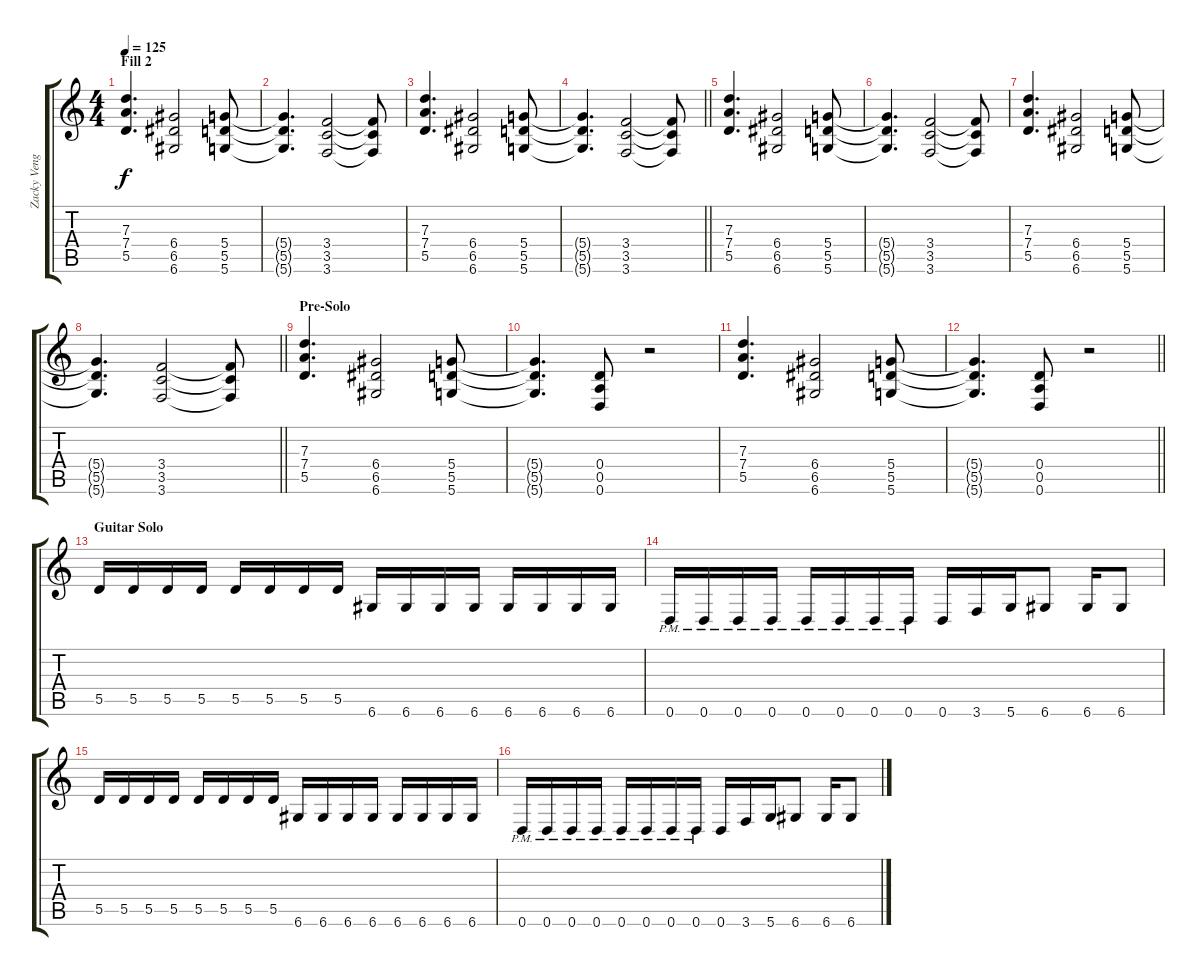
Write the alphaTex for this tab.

\track ("Zacky Vengeance" "Zacky Veng") {instrument distortionguitar}
\staff {score tabs}
\tuning (E4 B3 G3 D3 A2 D2) {hide}
\ts (4 4)
\section ("" "Fill 2")
\tempo 125
\clef g2
\ks c
(7.3 7.4 5.5).4{d dy f instrument distortionguitar} (6.4 6.5 6.6).2 (5.4 5.5 5.6).8 |
(5.4{t} 5.5{t} 5.6{t}).4{d} (3.4 3.5 3.6).2 (3.4{t} 3.5{t} 3.6{t}).8 |
(7.3 7.4 5.5).4{d} (6.4 6.5 6.6).2 (5.4 5.5 5.6).8 |
\barLineRight lightlight
(5.4{t} 5.5{t} 5.6{t}).4{d} (3.4 3.5 3.6).2 (3.4{t} 3.5{t} 3.6{t}).8 |
(7.3 7.4 5.5).4{d instrument distortionguitar} (6.4 6.5 6.6).2 (5.4 5.5 5.6).8 |
(5.4{t} 5.5{t} 5.6{t}).4{d} (3.4 3.5 3.6).2 (3.4{t} 3.5{t} 3.6{t}).8 |
(7.3 7.4 5.5).4{d} (6.4 6.5 6.6).2 (5.4 5.5 5.6).8 |
\barLineRight lightlight
(5.4{t} 5.5{t} 5.6{t}).4{d} (3.4 3.5 3.6).2 (3.4{t} 3.5{t} 3.6{t}).8 |
\section ("" "Pre-Solo")
(7.3 7.4 5.5).4{d} (6.4 6.5 6.6).2 (5.4 5.5 5.6).8 |
(5.4{t} 5.5{t} 5.6{t}).4{d} (0.4 0.5 0.6).8 r.2 |
(7.3 7.4 5.5).4{d} (6.4 6.5 6.6).2 (5.4 5.5 5.6).8 |
\barLineRight lightlight
(5.4{t} 5.5{t} 5.6{t}).4{d} (0.4 0.5 0.6).8 r.2 |
\section ("" "Guitar Solo")
5.5.16 5.5.16 5.5.16 5.5.16 5.5.16 5.5.16 5.5.16 5.5.16 6.6.16 6.6.16 6.6.16 6.6.16 6.6.16 6.6.16 6.6.16 6.6.16 |
0.6{pm}.16 0.6{pm}.16 0.6{pm}.16 0.6{pm}.16 0.6{pm}.16 0.6{pm}.16 0.6{pm}.16 0.6{pm}.16 0.6.16 3.6.16 5.6.16 6.6.8 6.6.16 6.6.8 |
5.5.16 5.5.16 5.5.16 5.5.16 5.5.16 5.5.16 5.5.16 5.5.16 6.6.16 6.6.16 6.6.16 6.6.16 6.6.16 6.6.16 6.6.16 6.6.16 |
0.6{pm}.16 0.6{pm}.16 0.6{pm}.16 0.6{pm}.16 0.6{pm}.16 0.6{pm}.16 0.6{pm}.16 0.6{pm}.16 0.6.16 3.6.16 5.6.16 6.6.8 6.6.16 6.6.8
